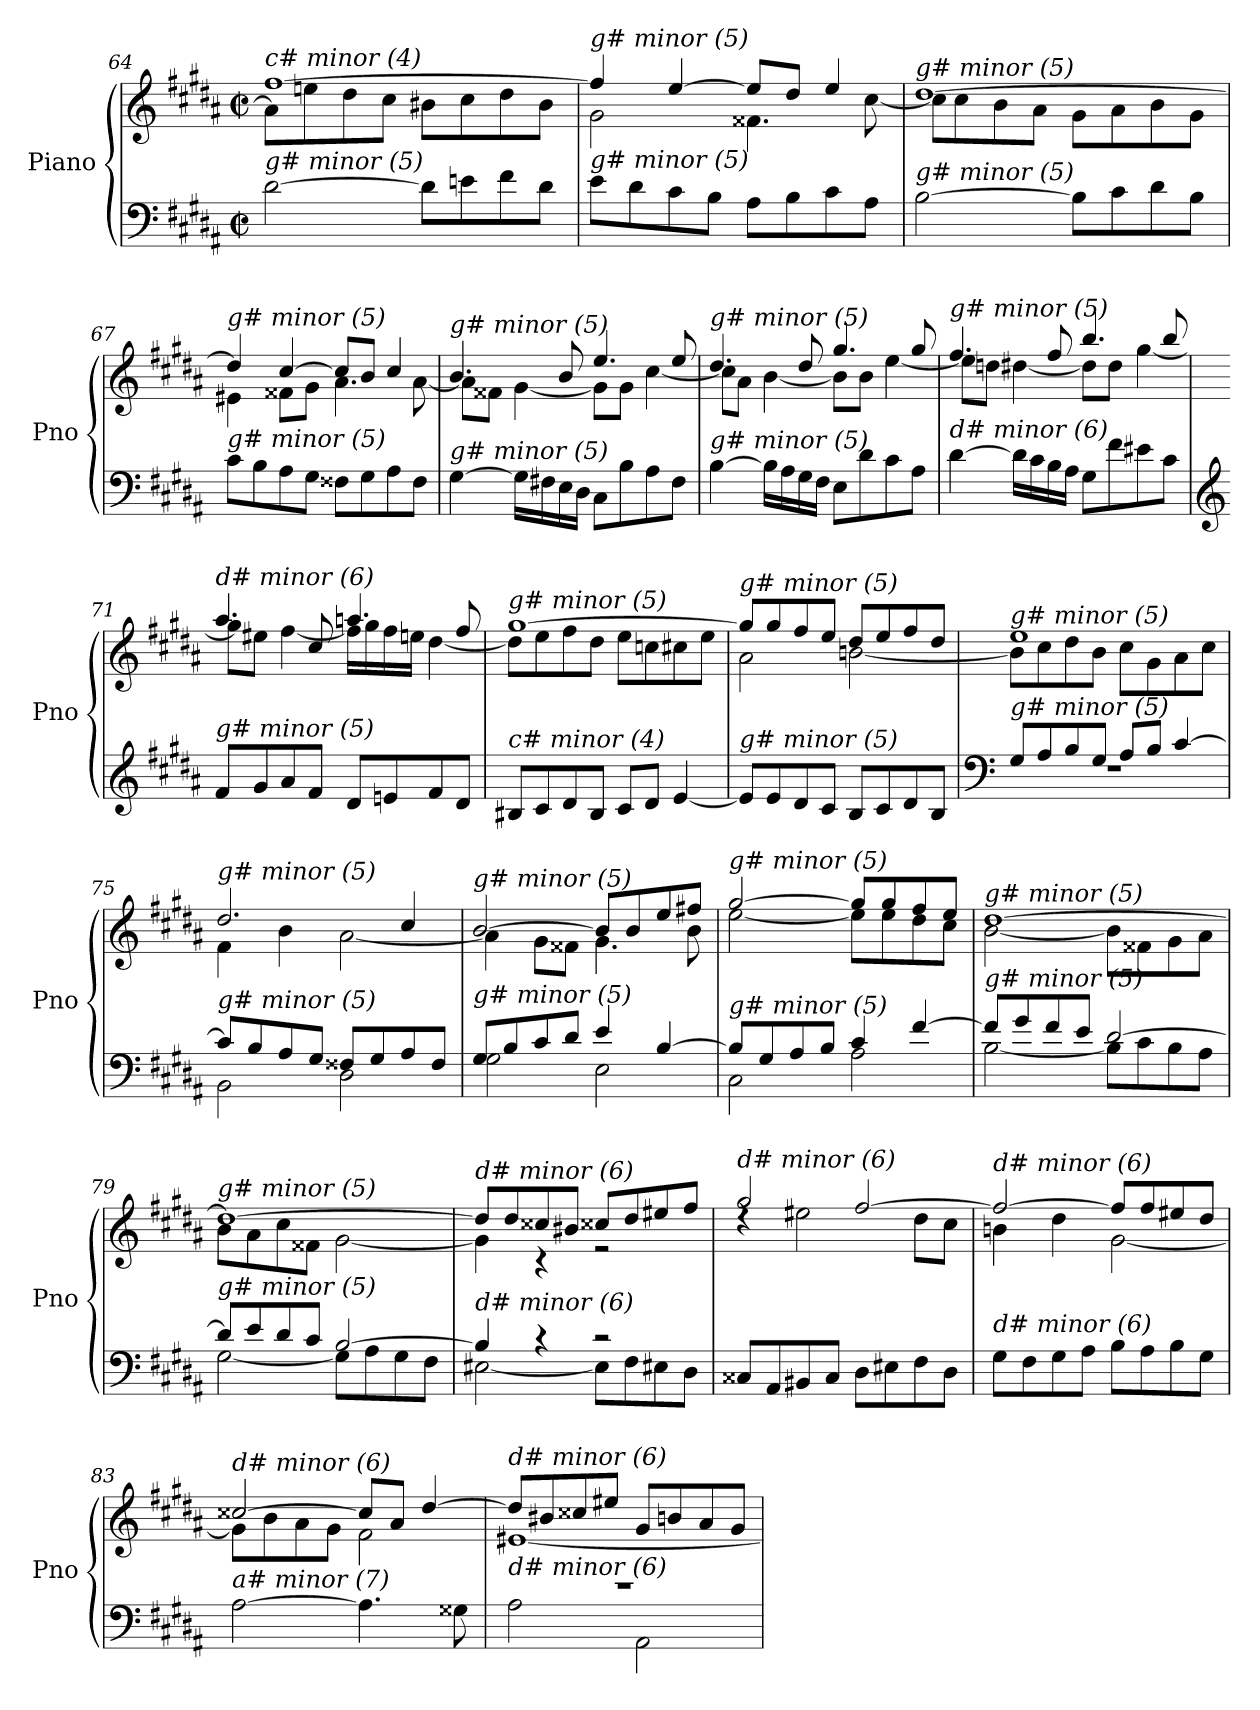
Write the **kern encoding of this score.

**kern	**kern
*part1	*part1
*staff2	*staff1
*I"Piano	*
*I'Pno	*
!!LO:LB:g=z
*clefF4	*clefG2
*k[f#c#g#d#a#]	*k[f#c#g#d#a#]
*M2/2	*M2/2
*met(c|)	*met(c|)
=64	=64
*	*^
!	!LO:TX:i:t=c# minor (4)	!
!LO:TX:i:t=g# minor (5)	!	!
[2d#\	[1ff#	8a#\L]
.	.	8een\
.	.	8dd#\
.	.	8cc#\J
8d#\L]	.	8b#X\L
8en\	.	8cc#\
8f#\	.	8dd#\
8d#\J	.	8b#\J
=65	=65	=65
!	!LO:TX:i:t=g# minor (5)	!
!LO:TX:i:t=g# minor (5)	!	!
8e\L	4ff#/]	2g#\
8d#\	.	.
8c#\	[4ee/	.
8B\J	.	.
8A#\L	8ee/L]	4.f##X\
8B\	8dd#/J	.
8c#\	4ee/	.
8A#\J	.	[8cc#\
=66	=66	=66
!	!LO:TX:i:t=g# minor (5)	!
!LO:TX:i:t=g# minor (5)	!	!
[2B\	[1dd#	8cc#\L]
.	.	8cc#\
.	.	8b\
.	.	8a#\J
8B\L]	.	8g#\L
8c#\	.	8a#\
8d#\	.	8b\
8B\J	.	8g#\J
=67	=67	=67
!	!LO:TX:i:t=g# minor (5)	!
!LO:TX:i:t=g# minor (5)	!	!
8c#\L	4dd#/]	4e#X\
8B\	.	.
8A#\	[4cc#/	8f##X\L
8G#\J	.	8g#\J
8F##X\L	8cc#/L]	4.a#\
8G#\	8b/J	.
8A#\	4cc#/	.
8F##\J	.	[8a#\
=68	=68	=68
!	!LO:TX:i:t=g# minor (5)	!
!LO:TX:i:t=g# minor (5)	!	!
[4G#\	4.b/	8a#\L]
.	.	8f##X\J
16G#\LL]	.	[4g#\
16F#X\	.	.
16E\	8b/	.
16D#\JJ	.	.
8C#\L	4.ee/	8g#\L]
8B\	.	8g#\J
8A#\	.	[4cc#\
8F#\J	8ee/	.
!!LO:LB:g=z	!!
=69	=69	=69
!	!LO:TX:i:t=g# minor (5)	!
!LO:TX:i:t=g# minor (5)	!	!
[4B\	4.dd#/	8cc#\L]
.	.	8a#\J
16B\LL]	.	[4b\
16A#\	.	.
16G#\	8dd#/	.
16F#\JJ	.	.
8E\L	4.gg#/	8b\L]
8d#\	.	8b\J
8c#\	.	[4ee\
8A#\J	8gg#/	.
=70	=70	=70
!	!LO:TX:i:t=g# minor (5)	!
!LO:TX:i:t=d# minor (6)	!	!
[4d#\	4.ff#/	8ee\L]
.	.	8ddni\J
16d#\LL]	.	[4dd#\
16c#\	.	.
16B\	8ff#/	.
16A#\JJ	.	.
8G#\L	4.bb/	8dd#\L]
8f#\	.	8dd#\J
8e#X\	.	[4gg#\
8c#\J	8bb/	.
=71	=71	=71
*clefG2	*	*
!	!LO:TX:i:t=d# minor (6)	!
!LO:TX:i:t=g# minor (5)	!	!
8f#/L	4.aa#/	8gg#\L]
8g#/	.	8ee#X\J
8a#/	.	[4ff#\
8f#/J	8cc#/	.
8d#/L	4.aan/	16ff#\LL]
.	.	16gg#\
8en/	.	16ff#\
.	.	16een\JJ
8f#/	.	[4dd#\
8d#/J	8ff#/	.
=72	=72	=72
!	!LO:TX:i:t=g# minor (5)	!
!LO:TX:i:t=c# minor (4)	!	!
8B#X/L	[1gg#	8dd#\L]
8c#/	.	8ee\
8d#/	.	8ff#\
8B#/J	.	8dd#\J
8c#/L	.	8ee\L
8d#/J	.	8ccni\
[4e/	.	8cc#\
.	.	8ee\J
!!LO:LB:g=z	!!
=73	=73	=73
!	!LO:TX:i:t=g# minor (5)	!
!LO:TX:i:t=g# minor (5)	!	!
8e/L]	8gg#/L]	2a#\
8e/	8gg#/	.
8d#/	8ff#/	.
8c#/J	8ee/J	.
8B/L	8dd#/L	[2bn\
8c#/	8ee/	.
8d#/	8ff#/	.
8B/J	8dd#/J	.
=74	=74	=74
*clefF4	*	*
*^	*	*
!	!	!LO:TX:i:t=g# minor (5)	!
!LO:TX:i:t=g# minor (5)	!	!	!
8G#/L	1rF	1ee	8b\L]
8A#/	.	.	8cc#\
8B/	.	.	8dd#\
8G#/J	.	.	8b\J
8A#/L	.	.	8cc#\L
8B/J	.	.	8g#\
[4c#/	.	.	8a#\
.	.	.	8cc#\J
=75	=75	=75	=75
!	!	!LO:TX:i:t=g# minor (5)	!
!LO:TX:i:t=g# minor (5)	!	!	!
8c#/L]	2BB\	2.dd#/	4f#\
8B/	.	.	.
8A#/	.	.	4b\
8G#/J	.	.	.
8F##X/L	2D#\	.	[2a#\
8G#/	.	.	.
8A#/	.	4cc#/	.
8F##/J	.	.	.
=76	=76	=76	=76
!	!	!LO:TX:i:t=g# minor (5)	!
!LO:TX:i:t=g# minor (5)	!	!	!
8G#/L	2G#\	[2b/	4a#\]
8B/	.	.	.
8c#/	.	.	8g#\L
8d#/J	.	.	8f##X\J
4e/	2E\	8b/L]	4.g#\
.	.	8b/	.
[4B/	.	8ee/	.
.	.	8ff#X/J	8b\
=77	=77	=77	=77
!	!	!LO:TX:i:t=g# minor (5)	!
!LO:TX:i:t=g# minor (5)	!	!	!
8B/L]	2C#\	[2gg#/	[2ee\
8G#/	.	.	.
8A#/	.	.	.
8B/J	.	.	.
4c#/	2A#\	8gg#/L]	8ee\L]
.	.	8gg#/	8ee\
[4f#/	.	8ff#/	8dd#\
.	.	8ee/J	8cc#\J
!!LO:PB:g=z	!!
=78	=78	=78	=78
!	!	!LO:TX:i:t=g# minor (5)	!
!LO:TX:i:t=g# minor (5)	!	!	!
8f#/L]	[2B\	[1dd#	[2b\
8g#/	.	.	.
8f#/	.	.	.
8e/J	.	.	.
[2d#/	8B\L]	.	8b\L]
.	8c#\	.	8f##X\
.	8B\	.	8g#\
.	8A#\J	.	8a#\J
=79	=79	=79	=79
!	!	!LO:TX:i:t=g# minor (5)	!
!LO:TX:i:t=g# minor (5)	!	!	!
8d#/L]	[2G#\	1dd#_	8b\L
8e/	.	.	8a#\
8d#/	.	.	8cc#\
8c#/J	.	.	8f##X\J
[2B/	8G#\L]	.	[2g#\
.	8A#\	.	.
.	8G#\	.	.
.	8F#\J	.	.
=80	=80	=80	=80
!	!	!LO:TX:i:t=d# minor (6)	!
!LO:TX:i:t=d# minor (6)	!	!	!
4B/]	[2E#X\	8dd#/L]	4g#\]
.	.	8dd#/	.
4r	.	8cc##X/	4r
.	.	8b#X/J	.
2r	8E#\L]	8cc##X/L	2r
.	8F#\	8dd#/	.
.	8E#X\	8ee#X/	.
.	8D#\J	8ff#/J	.
=81	=81	=81	=81
!	!	!LO:TX:i:t=d# minor (6)	!
!LO:TX:i:t=d# minor (6)	!	!	!
*v	*v	*	*
8C##X/L	2gg#/	4rdd
8AA#/	.	.
8BB#X/	.	2ee#X\
8C##/J	.	.
8D#\L	[2ff#/	.
8E#X\	.	.
8F#\	.	8dd#\L
8D#\J	.	8cc#\J
=82	=82	=82
!	!LO:TX:i:t=d# minor (6)	!
!LO:TX:i:t=d# minor (6)	!	!
8G#\L	2ff#/_	4bn\
8F#\	.	.
8G#\	.	4dd#\
8A#\J	.	.
8B\L	8ff#/L]	[2g#\
8A#\	8ff#/	.
8B\	8ee#X/	.
8G#\J	8dd#/J	.
!!LO:LB:g=z	!!
=83	=83	=83
!	!LO:TX:i:t=d# minor (6)	!
!LO:TX:i:t=a# minor (7)	!	!
[2A#\	[2cc##X/	8g#\L]
.	.	8b\
.	.	8a#\
.	.	8g#\J
4.A#\]	8cc##/L]	2f#\
.	8a#/J	.
.	[4dd#/	.
8G##X\	.	.
=84	=84	=84
*^	*	*
!	!	!LO:TX:i:t=d# minor (6)	!
!LO:TX:i:t=d# minor (6)	!	!	!
1r	2A#\	8dd#/L]	[1e#X
.	.	8b#X/	.
.	.	8cc##X/	.
.	.	8ee#X/J	.
.	2AA#\	8g#/L	.
.	.	8bn/	.
.	.	8a#/	.
.	.	8g#/J	.
*v	*v	*	*
*	*v	*v
=	=
*-	*-
